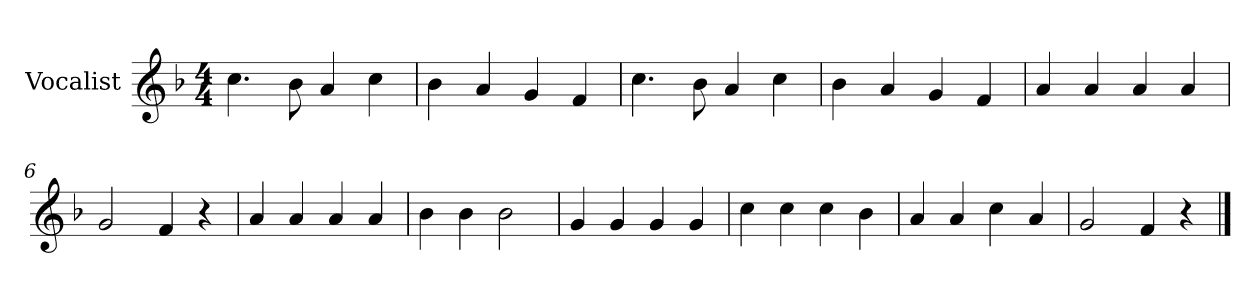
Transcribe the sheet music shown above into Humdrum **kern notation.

**kern
*part1
*staff1
*I"Vocalist
*k[b-]
*F:
*M4/4
=1
4.cc
8b-
4a
4cc
=2
4b-
4a
4g
4f
=3
4.cc
8b-
4a
4cc
=4
4b-
4a
4g
4f
=5
4a
4a
4a
4a
=6
2g
4f
4r
=7
4a
4a
4a
4a
=8
4b-
4b-
2b-
=9
4g
4g
4g
4g
=10
4cc
4cc
4cc
4b-
=11
4a
4a
4cc
4a
=12
2g
4f
4r
==
*-
